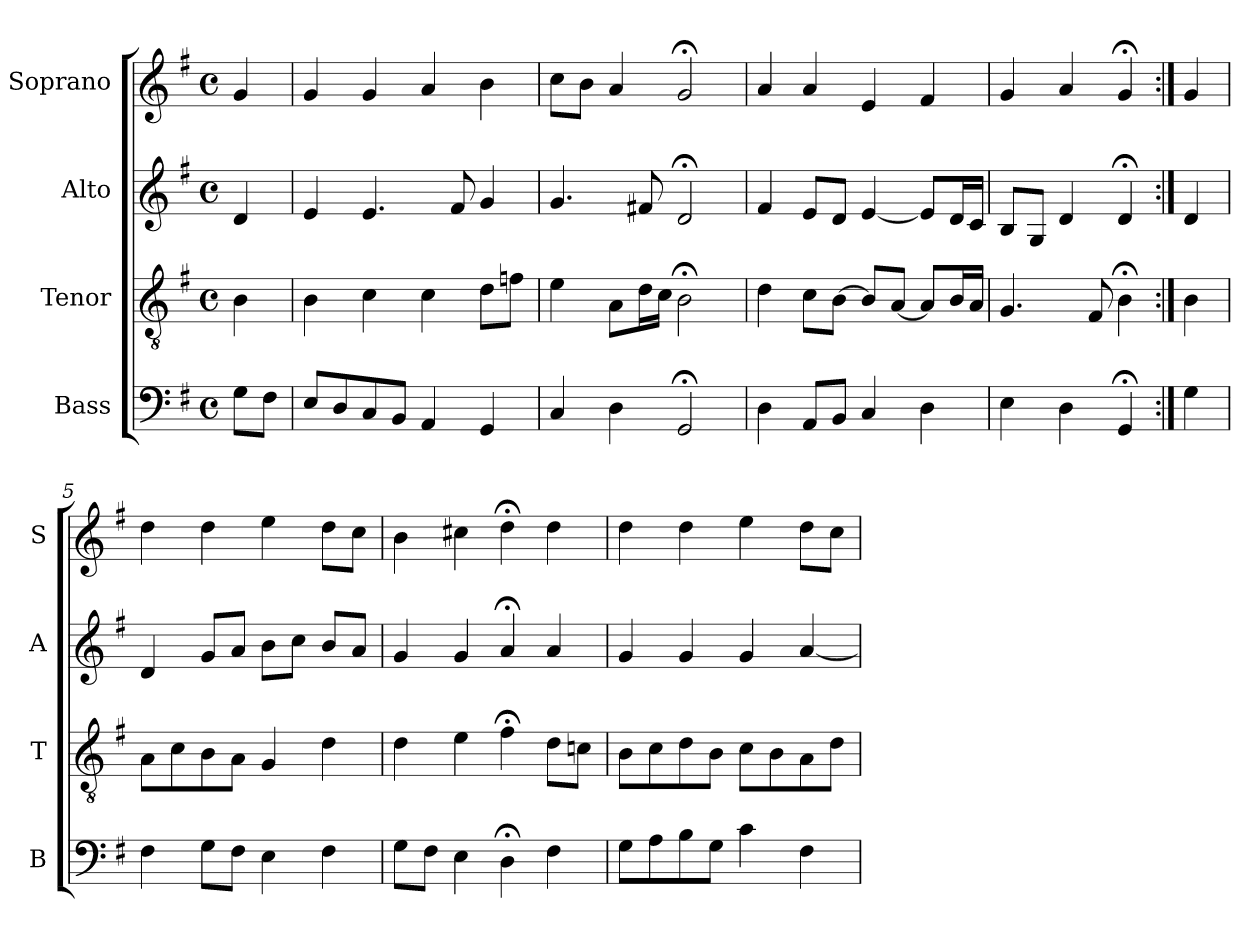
**kern	**kern	**kern	**kern
*part4	*part3	*part2	*part1
*staff4	*staff3	*staff2	*staff1
*I"Bass	*I"Tenor	*I"Alto	*I"Soprano
*I'B	*I'T	*I'A	*I'S
*clefF4	*clefGv2	*clefG2	*clefG2
*k[f#]	*k[f#]	*k[f#]	*k[f#]
*G:	*G:	*G:	*G:
*M4/4	*M4/4	*M4/4	*M4/4
*met(c)	*met(c)	*met(c)	*met(c)
*MM100	*MM100	*MM100	*MM100
=	=	=	=
8GL	4B	4d	4g
8F#J	.	.	.
=1	=1	=1	=1
8EL	4B	4e	4g
8D	.	.	.
8C	4c	4.e	4g
8BBJ	.	.	.
4AA	4c	.	4a
.	.	8f#	.
4GG	8dL	4g	4b
.	8fnJ	.	.
=2	=2	=2	=2
4C	4e	4.g	8ccL
.	.	.	8bJ
4D	8AL	.	4a
.	16dL	8f#X	.
.	16cJJ	.	.
2GG;<	2B;<	2d;<	2g;<
=3	=3	=3	=3
4D	4d	4f#	4a
8AAL	8cL	8eL	4a
8BBJ	[8BJ	8dJ	.
4C	8BL]	[4e	4e
.	[8AJ	.	.
4D	8AL]	8eL]	4f#
.	16BL	16dL	.
.	16AJJ	16cJJ	.
=4	=4	=4	=4
4E	4.G	8BL	4g
.	.	8GJ	.
4D	.	4d	4a
.	8F#	.	.
4GG;<	4B;<	4d;<	4g;<
=:|!	=:|!	=:|!	=:|!
4G	4B	4d	4g
=5	=5	=5	=5
4F#	8AL	4d	4dd
.	8c	.	.
8GL	8B	8gL	4dd
8F#J	8AJ	8aJ	.
4E	4G	8bL	4ee
.	.	8ccJ	.
4F#	4d	8bL	8ddL
.	.	8aJ	8ccJ
=6	=6	=6	=6
8GL	4d	4g	4b
8F#J	.	.	.
4E	4e	4g	4cc#X
4D;<	4f#;<	4a;<	4dd;<
4F#	8dL	4a	4dd
.	8cnJ	.	.
=7	=7	=7	=7
8GL	8BL	4g	4dd
8A	8c	.	.
8B	8d	4g	4dd
8GJ	8BJ	.	.
4c	8cL	4g	4ee
.	8B	.	.
4F#	8A	[4a	8ddL
.	8dJ	.	8ccJ
=	=	=	=
*-	*-	*-	*-
